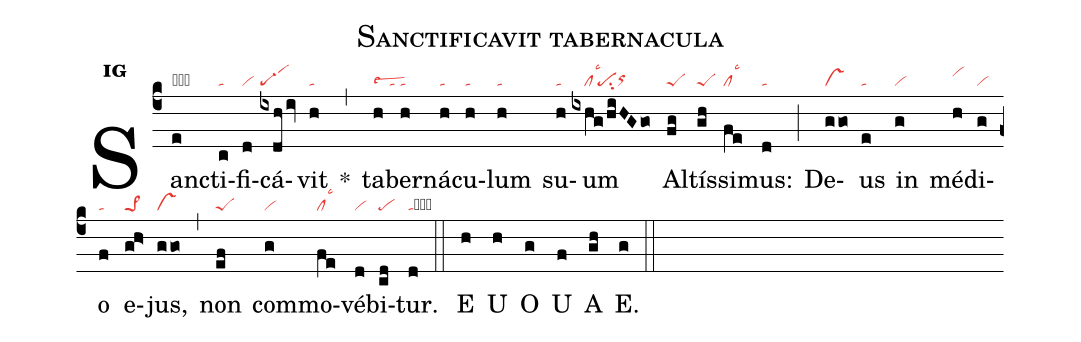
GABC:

name:Sanctificavit tabernacula;
office-part:an;
mode:1g;
nabc-lines:1;
%%
initial-style: 1;
name: Sanctificavit tabernaculum suum;
mode:1;
office-part: Antiphona;
annotation: Ant.;
annotation:i g;
nabc-lines:1;
%%
(c4) Sanc(e|obvilsam2)ti(c|ta)fi(d|vi)cá(ixdh/iv|scG-1)vit(h|ta) <sp>*</sp>(,) ta(h|talsew2)ber(h|ta)ná(h|ta)cu(h|ta)lum(h|ta) su(h|ta)um(ixhg/hiHGgo|////cllsc3`pesu2orhh) Al(fg|peS)tís(gh|peS)si(fe|cllsc3)mus:(d|ta) (;) De(ggo|vs)us(e|ta) in(g|vi) mé(h|vihj)di(g|vi)o(f|ta) e(gh>|pe>1)jus,(ggo|vs) (,) non(ef|peS) com(g|vi)mo(fe|cllsc3)vé(d|vi)bi(cd|pe)tur.(d|tacb) (::)
<eu> E(h) U(h) O(g) U(f) A(gh) E.(g) </eu> (::)
